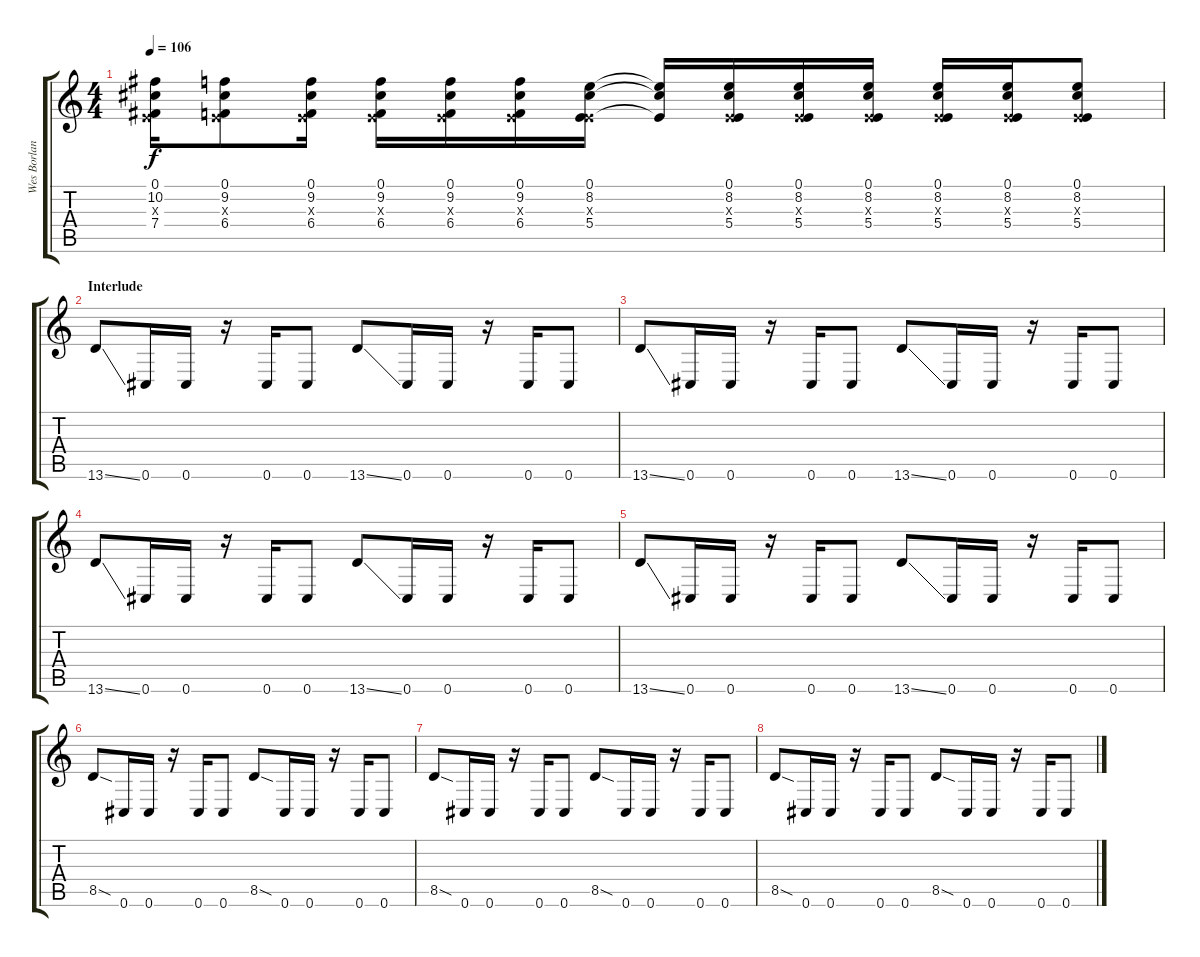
\track ("Wes Borland" "Wes Borlan") {instrument distortionguitar}
\staff {score tabs}
\tuning (Db4 Ab3 E3 B2 Gb2 Db2) {hide}
\ts (4 4)
\tempo 106
\clef g2
\ks c
(0.1 10.2 0.3{x} 7.4).16{dy f} (0.1 9.2 0.3{x} 6.4).8 (0.1 9.2 0.3{x} 6.4).16 (0.1 9.2 0.3{x} 6.4).16 (0.1 9.2 0.3{x} 6.4).16 (0.1 9.2 0.3{x} 6.4).16 (0.1 8.2 0.3{x} 5.4).16 (0.1{t} 8.2{t} 5.4{t}).16 (0.1 8.2 0.3{x} 5.4).16 (0.1 8.2 0.3{x} 5.4).16 (0.1 8.2 0.3{x} 5.4).16 (0.1 8.2 0.3{x} 5.4).16 (0.1 8.2 0.3{x} 5.4).16 (0.1 8.2 0.3{x} 5.4).8 |
\section ("" "Interlude")
13.6{ss}.8{instrument electricguitarclean} 0.6.16 0.6.16 r.16 0.6.16 0.6.8 13.6{ss}.8 0.6.16 0.6.16 r.16 0.6.16 0.6.8 |
13.6{ss}.8 0.6.16 0.6.16 r.16 0.6.16 0.6.8 13.6{ss}.8 0.6.16 0.6.16 r.16 0.6.16 0.6.8 |
13.6{ss}.8 0.6.16 0.6.16 r.16 0.6.16 0.6.8 13.6{ss}.8 0.6.16 0.6.16 r.16 0.6.16 0.6.8 |
13.6{ss}.8 0.6.16 0.6.16 r.16 0.6.16 0.6.8 13.6{ss}.8 0.6.16 0.6.16 r.16 0.6.16 0.6.8 |
8.5{sod}.8 0.6.16 0.6.16 r.16 0.6.16 0.6.8 8.5{sod}.8 0.6.16 0.6.16 r.16 0.6.16 0.6.8 |
8.5{sod}.8 0.6.16 0.6.16 r.16 0.6.16 0.6.8 8.5{sod}.8 0.6.16 0.6.16 r.16 0.6.16 0.6.8 |
8.5{sod}.8 0.6.16 0.6.16 r.16 0.6.16 0.6.8 8.5{sod}.8 0.6.16 0.6.16 r.16 0.6.16 0.6.8
